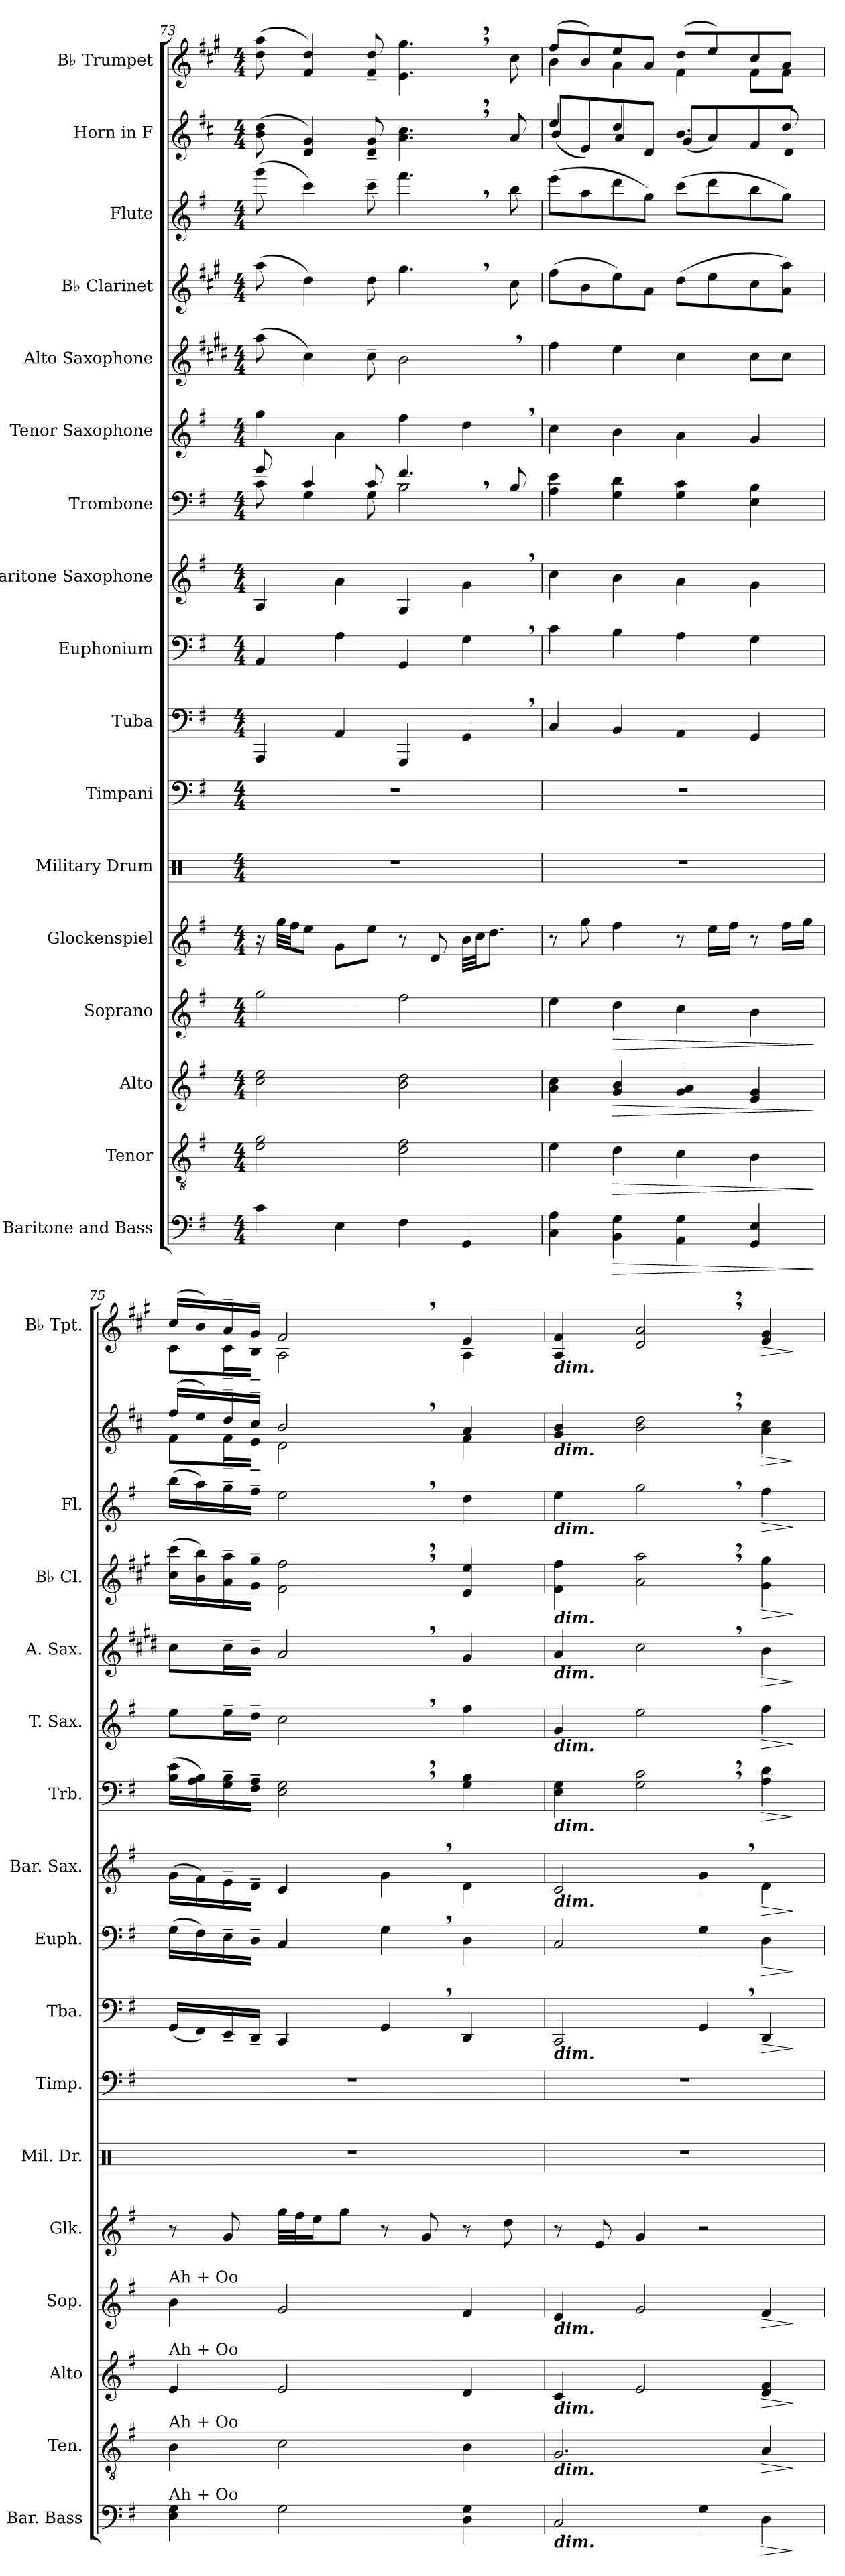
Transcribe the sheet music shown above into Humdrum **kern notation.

**kern	**dynam	**kern	**dynam	**kern	**dynam	**kern	**dynam	**kern	**kern	**kern	**kern	**dynam	**kern	**dynam	**kern	**dynam	**kern	**dynam	**kern	**dynam	**kern	**dynam	**kern	**dynam	**kern	**dynam	**kern	**dynam	**kern	**dynam
*part17	*part17	*part16	*part16	*part15	*part15	*part14	*part14	*part13	*part12	*part11	*part10	*part10	*part9	*part9	*part8	*part8	*part7	*part7	*part6	*part6	*part5	*part5	*part4	*part4	*part3	*part3	*part2	*part2	*part1	*part1
*staff17	*staff17	*staff16	*staff16	*staff15	*staff15	*staff14	*staff14	*staff13	*staff12	*staff11	*staff10	*staff10	*staff9	*staff9	*staff8	*staff8	*staff7	*staff7	*staff6	*staff6	*staff5	*staff5	*staff4	*staff4	*staff3	*staff3	*staff2	*staff2	*staff1	*staff1
*I"Baritone and Bass	*	*I"Tenor	*	*I"Alto	*	*I"Soprano	*	*I"Glockenspiel	*I"Military Drum	*I"Timpani	*I"Tuba	*	*I"Euphonium	*	*I"Baritone Saxophone	*	*I"Trombone	*	*I"Tenor Saxophone	*	*I"Alto Saxophone	*	*I"B♭ Clarinet	*	*I"Flute	*	*I"Horn in F	*	*I"B♭ Trumpet	*
*I'Bar. Bass	*	*I'Ten.	*	*I'Alto	*	*I'Sop.	*	*I'Glk.	*I'Mil. Dr.	*I'Timp.	*I'Tba.	*	*I'Euph.	*	*I'Bar. Sax.	*	*I'Trb.	*	*I'T. Sax.	*	*I'A. Sax.	*	*I'B♭ Cl.	*	*I'Fl.	*	*	*	*I'B♭ Tpt.	*
!!LO:PB:g=z
*clefF4	*	*clefGv2	*	*clefG2	*	*clefG2	*	*clefG2	*clefX	*clefF4	*clefF4	*	*clefF4	*	*clefG2	*	*clefF4	*	*clefG2	*	*clefG2	*	*clefG2	*	*clefG2	*	*clefG2	*	*clefG2	*
*	*	*	*	*	*	*	*	*ITrd-14c-24	*	*	*	*	*	*	*ITrd12c21	*	*	*	*ITrd8c14	*	*ITrd5c9	*	*ITrd1c2	*	*	*	*ITrd4c7	*	*ITrd1c2	*
*k[f#]	*	*k[f#]	*	*k[f#]	*	*k[f#]	*	*k[f#]	*k[]	*k[f#]	*k[f#]	*	*k[f#]	*	*k[f#]	*	*k[f#]	*	*k[f#]	*	*k[f#]	*	*k[f#]	*	*k[f#]	*	*k[f#]	*	*k[f#]	*
*M4/4	*	*M4/4	*	*M4/4	*	*M4/4	*	*M4/4	*M4/4	*M4/4	*M4/4	*	*M4/4	*	*M4/4	*	*M4/4	*	*M4/4	*	*M4/4	*	*M4/4	*	*M4/4	*	*M4/4	*	*M4/4	*
=73	=73	=73	=73	=73	=73	=73	=73	=73	=73	=73	=73	=73	=73	=73	=73	=73	=73	=73	=73	=73	=73	=73	=73	=73	=73	=73	=73	=73	=73	=73
*	*	*	*	*	*	*	*	*	*	*	*	*	*	*	*	*	*^	*	*	*	*	*	*	*	*	*	*	*	*	*
4c\	.	2e\ 2g\	.	2cc\ 2ee\	.	2gg\	.	16r	1r	1r	4AAA/	.	4AA/	.	4AA/	.	8g/	8c\	.	4g\	.	(8cc\	.	(8gg\	.	(8ggg\	.	(8e\ 8g\	.	(8cc\ 8gg\	.
.	.	.	.	.	.	.	.	32gggg\LLL	.	.	.	.	.	.	.	.	.	.	.	.	.	.	.	.	.	.	.	.	.	.	.
.	.	.	.	.	.	.	.	32ffff#\JJ	.	.	.	.	.	.	.	.	.	.	.	.	.	.	.	.	.	.	.	.	.	.	.
.	.	.	.	.	.	.	.	8eeee\J	.	.	.	.	.	.	.	.	4c/	4G\	.	.	.	4e\)	.	4cc\)	.	4ccc\)	.	4G/ 4c/)	.	4e/ 4cc/)	.
4E\	.	.	.	.	.	.	.	8ggg\L	.	.	4AA/	.	4A\	.	4A\	.	.	.	.	4A\	.	.	.	.	.	.	.	.	.	.	.
.	.	.	.	.	.	.	.	8eeee\J	.	.	.	.	.	.	.	.	8c/	8G\	.	.	.	8e~\	.	8cc\	.	8ccc~\	.	8G/~ 8c/~	.	8e/~ 8cc/~	.
4F#\	.	2d\ 2f#\	.	2b\ 2dd\	.	2ff#\	.	8r	.	.	4GGG/	.	4GG/	.	4GG/	.	4.f#,/	2B\	.	4f#\	.	2d,\	.	4.ff#,\	.	4.fff#,\	.	4.d\, 4.f#\,	.	4.d\, 4.ff#\,	.
.	.	.	.	.	.	.	.	8ddd/	.	.	.	.	.	.	.	.	.	.	.	.	.	.	.	.	.	.	.	.	.	.	.
4GG/	.	.	.	.	.	.	.	32bbb\LLL	.	.	4GG,/	.	4G,\	.	4G,\	.	.	.	.	4d,\	.	.	.	.	.	.	.	.	.	.	.
.	.	.	.	.	.	.	.	32cccc\JJ	.	.	.	.	.	.	.	.	.	.	.	.	.	.	.	.	.	.	.	.	.	.	.
.	.	.	.	.	.	.	.	8.dddd\J	.	.	.	.	.	.	.	.	.	.	.	.	.	.	.	.	.	.	.	.	.	.	.
.	.	.	.	.	.	.	.	.	.	.	.	.	.	.	.	.	8B/	.	.	.	.	.	.	8b\	.	8bb\	.	8d/	.	8b\	.
*	*	*	*	*	*	*	*	*	*	*	*	*	*	*	*	*	*v	*v	*	*	*	*	*	*	*	*	*	*	*	*	*
=74	=74	=74	=74	=74	=74	=74	=74	=74	=74	=74	=74	=74	=74	=74	=74	=74	=74	=74	=74	=74	=74	=74	=74	=74	=74	=74	=74	=74	=74	=74
*	*	*	*	*	*	*	*	*	*	*	*	*	*	*	*	*	*	*	*	*	*	*	*	*	*	*	*^	*	*^	*
4C\ 4A\	.	4e\	.	4a\ 4cc\	.	4ee\	.	8r	1r	1r	4C/	.	4c\	.	4c\	.	4A\ 4e\	.	4c\	.	4a\	.	(8ee\L	.	(8eee\L	.	4a/	(8e/L	.	(8ee/L	4a\	.
.	.	.	.	.	.	.	.	8gggg\	.	.	.	.	.	.	.	.	.	.	.	.	.	.	8a\	.	8aa\	.	.	8A/)	.	8a/)	.	.
!	!LO:HP:b	!	!LO:HP:b	!	!LO:HP:b	!	!LO:HP:b	!	!	!	!	!	!	!	!	!	!	!	!	!	!	!	!	!	!	!	!	!	!	!	!	!
4BB\ 4G\	>	4d\	>	4g/ 4b/	>	4dd\	>	4ffff#\	.	.	4BB/	.	4B\	.	4B\	.	4G\ 4d\	.	4B\	.	4g\	.	8dd\)	.	8ddd\	.	4g/	8d/	.	8dd/	4g\	.
.	.	.	.	.	.	.	.	.	.	.	.	.	.	.	.	.	.	.	.	.	.	.	8g\J	.	8gg\J)	.	.	8G/J	.	8g/J	.	.
4AA\ 4G\	.	4c\	.	4g/ 4a/	.	4cc\	.	8r	.	.	4AA/	.	4A\	.	4A\	.	4G\ 4c\	.	4A\	.	4e\	.	(8cc\L	.	(8ccc\L	.	4.e/	(8c/L	.	(8cc/L	4e\	.
.	.	.	.	.	.	.	.	16eeee\LL	.	.	.	.	.	.	.	.	.	.	.	.	.	.	8dd\	.	8ddd\	.	.	8d/)	.	8dd/)	.	.
.	.	.	.	.	.	.	.	16ffff#\JJ	.	.	.	.	.	.	.	.	.	.	.	.	.	.	.	.	.	.	.	.	.	.	.	.
4GG/ 4E/	.	4B\	.	4e/ 4g/	.	4b\	.	8r	.	.	4GG/	.	4G\	.	4G\	.	4E\ 4B\	.	4G/	.	8e\L	.	8b\	.	8bb\	.	.	8B/	.	8b/	8e\L	.
.	.	.	.	.	.	.	.	16ffff#\LL	.	.	.	.	.	.	.	.	.	.	.	.	8e\J	.	8g\ 8gg\J)	.	8gg\J)	.	8g/	8G/J	.	8g/J	8e\J	.
.	.	.	.	.	.	.	.	16gggg\JJ	.	.	.	.	.	.	.	.	.	.	.	.	.	.	.	.	.	.	.	.	.	.	.	.
*	*	*	*	*	*	*	*	*	*	*	*	*	*	*	*	*	*	*	*	*	*	*	*	*	*	*	*v	*v	*	*	*	*
*	*	*	*	*	*	*	*	*	*	*	*	*	*	*	*	*	*	*	*	*	*	*	*	*	*	*	*	*	*v	*v	*
.	]	.	]	.	]	.	]	.	.	.	.	.	.	.	.	.	.	.	.	.	.	.	.	.	.	.	.	.	.	.
=75	=75	=75	=75	=75	=75	=75	=75	=75	=75	=75	=75	=75	=75	=75	=75	=75	=75	=75	=75	=75	=75	=75	=75	=75	=75	=75	=75	=75	=75	=75
*	*	*	*	*	*	*	*	*	*	*	*	*	*	*	*	*	*	*	*	*	*	*	*	*	*	*	*^	*	*^	*
!	!	!	!	!	!	!LO:TX:a:t=Ah + Oo	!	!	!	!	!	!	!	!	!	!	!	!	!	!	!	!	!	!	!	!	!	!	!	!	!	!
!	!	!	!	!LO:TX:a:t=Ah + Oo	!	!	!	!	!	!	!	!	!	!	!	!	!	!	!	!	!	!	!	!	!	!	!	!	!	!	!	!
!	!	!LO:TX:a:t=Ah + Oo	!	!	!	!	!	!	!	!	!	!	!	!	!	!	!	!	!	!	!	!	!	!	!	!	!	!	!	!	!	!
!LO:TX:a:t=Ah + Oo	!	!	!	!	!	!	!	!	!	!	!	!	!	!	!	!	!	!	!	!	!	!	!	!	!	!	!	!	!	!	!	!
4E\ 4G\	.	4B\	.	4e/	.	4b\	.	8r	1r	1r	(16GG/LL	.	(16G\LL	.	(16G\LL	.	(16B\ 16e\LL	.	8e\L	.	8e\L	.	(16b\ 16bb\LL	.	(16bb\LL	.	(16b/LL	8B\L	.	(16b/LL	8B\L	.
.	.	.	.	.	.	.	.	.	.	.	16FF#/)	.	16F#\)	.	16F#\)	.	16A\ 16B\)	.	.	.	.	.	16a\ 16aa\)	.	16aa\)	.	16a/)	.	.	16a/)	.	.
.	.	.	.	.	.	.	.	8ggg/	.	.	16EE~/	.	16E~\	.	16E~\	.	16G\~ 16B\~	.	16e~\L	.	16e~\L	.	16g\~ 16gg\~	.	16gg~\	.	16g~/	16B~\L	.	16g~/	16B~\L	.
.	.	.	.	.	.	.	.	.	.	.	16DD~/JJ	.	16D~\JJ	.	16D~\JJ	.	16F#\~ 16A\~JJ	.	16d~\JJ	.	16d~\JJ	.	16f#\~ 16ff#\~JJ	.	16ff#~\JJ	.	16f#~/JJ	16A~\JJ	.	16f#~/JJ	16A~\JJ	.
2G\	.	2c\	.	2e/	.	2g/	.	32gggg\LLL	.	.	4CC/	.	4C/	.	4C/	.	2E\, 2G\,	.	2c,\	.	2c,/	.	2e\, 2ee\,	.	2ee,\	.	2e,/	2G\	.	2e,/	2G\	.
.	.	.	.	.	.	.	.	32ffff#\J	.	.	.	.	.	.	.	.	.	.	.	.	.	.	.	.	.	.	.	.	.	.	.	.
.	.	.	.	.	.	.	.	16eeee\J	.	.	.	.	.	.	.	.	.	.	.	.	.	.	.	.	.	.	.	.	.	.	.	.
.	.	.	.	.	.	.	.	8gggg\J	.	.	.	.	.	.	.	.	.	.	.	.	.	.	.	.	.	.	.	.	.	.	.	.
.	.	.	.	.	.	.	.	8r	.	.	4GG,/	.	4G,\	.	4G,\	.	.	.	.	.	.	.	.	.	.	.	.	.	.	.	.	.
.	.	.	.	.	.	.	.	8ggg/	.	.	.	.	.	.	.	.	.	.	.	.	.	.	.	.	.	.	.	.	.	.	.	.
4D\ 4G\	.	4B\	.	4d/	.	4f#/	.	8r	.	.	4DD/	.	4D\	.	4D\	.	4G\ 4B\	.	4f#\	.	4B/	.	4d/ 4dd/	.	4dd\	.	4d/	4B\	.	4d/	4G\	.
.	.	.	.	.	.	.	.	8dddd\	.	.	.	.	.	.	.	.	.	.	.	.	.	.	.	.	.	.	.	.	.	.	.	.
*	*	*	*	*	*	*	*	*	*	*	*	*	*	*	*	*	*	*	*	*	*	*	*	*	*	*	*v	*v	*	*	*	*
*	*	*	*	*	*	*	*	*	*	*	*	*	*	*	*	*	*	*	*	*	*	*	*	*	*	*	*	*	*v	*v	*
=76	=76	=76	=76	=76	=76	=76	=76	=76	=76	=76	=76	=76	=76	=76	=76	=76	=76	=76	=76	=76	=76	=76	=76	=76	=76	=76	=76	=76	=76	=76
!	!	!	!	!	!	!	!	!	!	!	!	!	!	!	!	!	!	!	!	!	!	!	!	!	!	!	!	!	!LO:TX:b:Bi:t=dim.	!
!	!	!	!	!	!	!	!	!	!	!	!	!	!	!	!	!	!	!	!	!	!	!	!	!	!	!	!LO:TX:b:Bi:t=dim.	!	!	!
!	!	!	!	!	!	!	!	!	!	!	!	!	!	!	!	!	!	!	!	!	!	!	!	!	!LO:TX:b:Bi:t=dim.	!	!	!	!	!
!	!	!	!	!	!	!	!	!	!	!	!	!	!	!	!	!	!	!	!	!	!	!	!LO:TX:b:Bi:t=dim.	!	!	!	!	!	!	!
!	!	!	!	!	!	!	!	!	!	!	!	!	!	!	!	!	!	!	!	!	!LO:TX:b:Bi:t=dim.	!	!	!	!	!	!	!	!	!
!	!	!	!	!	!	!	!	!	!	!	!	!	!	!	!	!	!	!	!LO:TX:b:Bi:t=dim.	!	!	!	!	!	!	!	!	!	!	!
!	!	!	!	!	!	!	!	!	!	!	!	!	!	!	!	!	!LO:TX:b:Bi:t=dim.	!	!	!	!	!	!	!	!	!	!	!	!	!
!	!	!	!	!	!	!	!	!	!	!	!	!	!	!	!LO:TX:b:Bi:t=dim.	!	!	!	!	!	!	!	!	!	!	!	!	!	!	!
!	!	!	!	!	!	!	!	!	!	!	!LO:TX:b:Bi:t=dim.	!	!	!	!	!	!	!	!	!	!	!	!	!	!	!	!	!	!	!
!	!	!	!	!	!	!LO:TX:b:Bi:t=dim.	!	!	!	!	!	!	!	!	!	!	!	!	!	!	!	!	!	!	!	!	!	!	!	!
!	!	!	!	!LO:TX:b:Bi:t=dim.	!	!	!	!	!	!	!	!	!	!	!	!	!	!	!	!	!	!	!	!	!	!	!	!	!	!
!	!	!LO:TX:b:Bi:t=dim.	!	!	!	!	!	!	!	!	!	!	!	!	!	!	!	!	!	!	!	!	!	!	!	!	!	!	!	!
!LO:TX:b:Bi:t=dim.	!	!	!	!	!	!	!	!	!	!	!	!	!	!	!	!	!	!	!	!	!	!	!	!	!	!	!	!	!	!
2C/	.	2.G/	.	4c/	.	4e/	.	8r	1r	1r	2CC/	.	2C/	.	2C/	.	4E\ 4G\	.	4G/	.	4c/	.	4e\ 4ee\	.	4ee\	.	4c/ 4e/	.	4G/ 4e/	.
.	.	.	.	.	.	.	.	8eee/	.	.	.	.	.	.	.	.	.	.	.	.	.	.	.	.	.	.	.	.	.	.
.	.	.	.	2e/	.	2g/	.	4ggg/	.	.	.	.	.	.	.	.	2G\, 2c\,	.	2e\	.	2e,\	.	2g\, 2gg\,	.	2gg,\	.	2e\, 2g\,	.	2c/, 2g/,	.
4G\	.	.	.	.	.	.	.	2r	.	.	4GG,/	.	4G\	.	4G,\	.	.	.	.	.	.	.	.	.	.	.	.	.	.	.
!	!LO:HP:b	!	!LO:HP:b	!	!LO:HP:b	!	!LO:HP:b	!	!	!	!	!LO:HP:b	!	!LO:HP:b	!	!LO:HP:b	!	!LO:HP:b	!	!LO:HP:b	!	!LO:HP:b	!	!LO:HP:b	!	!LO:HP:b	!	!LO:HP:b	!	!LO:HP:b
4D\	>	4A/	>	4d/ 4f#/	>	4f#/	>	.	.	.	4DD/	>	4D\	>	4D\	>	4A\ 4d\	>	4f#\	>	4d\	>	4f#\ 4ff#\	>	4ff#\	>	4d\ 4f#\	>	4d/ 4f#/	>
.	]	.	]	.	]	.	]	.	.	.	.	]	.	]	.	]	.	]	.	]	.	]	.	]	.	]	.	]	.	]
=	=	=	=	=	=	=	=	=	=	=	=	=	=	=	=	=	=	=	=	=	=	=	=	=	=	=	=	=	=	=
*-	*-	*-	*-	*-	*-	*-	*-	*-	*-	*-	*-	*-	*-	*-	*-	*-	*-	*-	*-	*-	*-	*-	*-	*-	*-	*-	*-	*-	*-	*-
